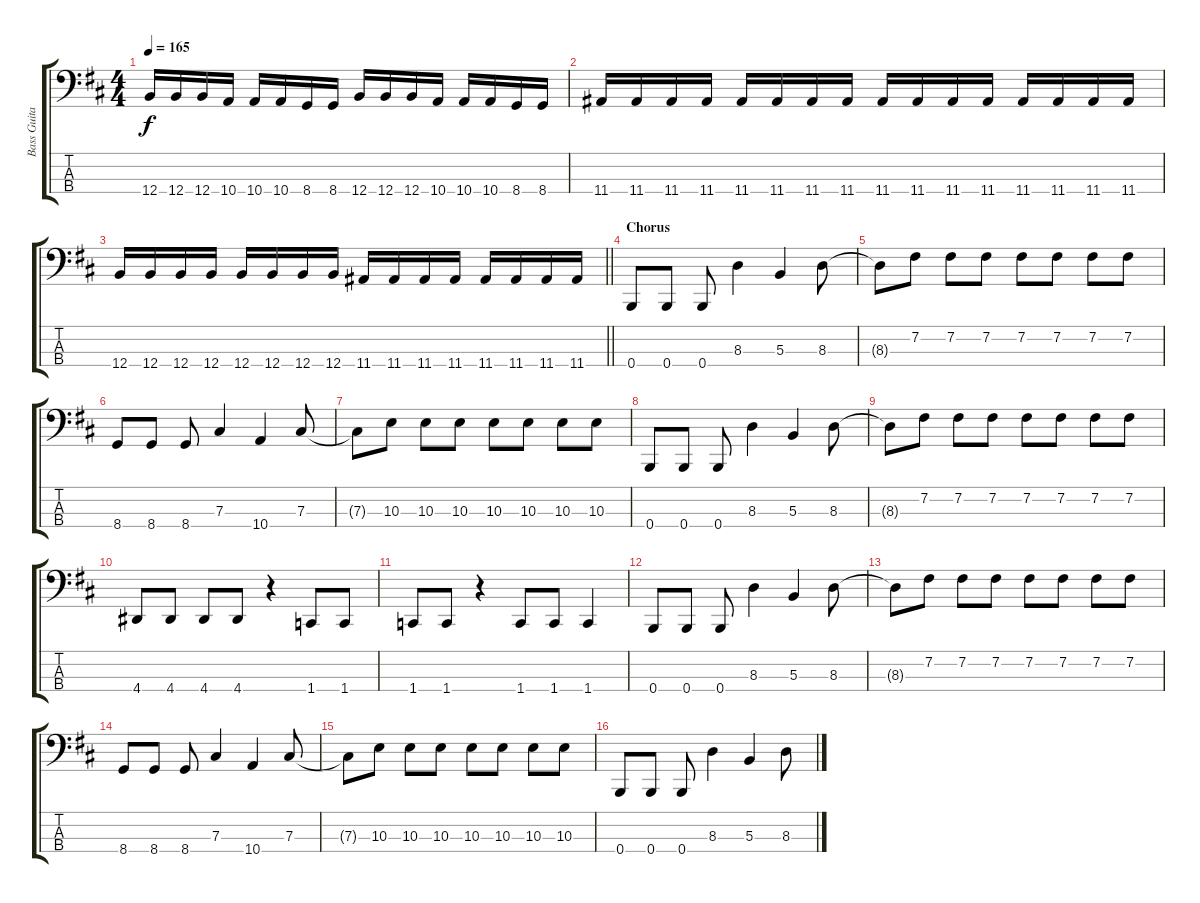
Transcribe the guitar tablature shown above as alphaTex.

\track ("Bass Guitar" "Bass Guita") {instrument electricbasspick}
\staff {score tabs}
\tuning (E2 B1 Gb1 B0) {hide}
\ts (4 4)
\tempo 165
\clef f4
\ks d
12.4.16{dy f} 12.4.16 12.4.16 10.4.16 10.4.16 10.4.16 8.4.16 8.4.16 12.4.16 12.4.16 12.4.16 10.4.16 10.4.16 10.4.16 8.4.16 8.4.16 |
11.4.16 11.4.16 11.4.16 11.4.16 11.4.16 11.4.16 11.4.16 11.4.16 11.4.16 11.4.16 11.4.16 11.4.16 11.4.16 11.4.16 11.4.16 11.4.16 |
\barLineRight lightlight
12.4.16 12.4.16 12.4.16 12.4.16 12.4.16 12.4.16 12.4.16 12.4.16 11.4.16 11.4.16 11.4.16 11.4.16 11.4.16 11.4.16 11.4.16 11.4.16 |
\section ("" "Chorus")
0.4.8 0.4.8 0.4.8 8.3.4 5.3.4 8.3.8 |
8.3{t}.8 7.2.8 7.2.8 7.2.8 7.2.8 7.2.8 7.2.8 7.2.8 |
8.4.8 8.4.8 8.4.8 7.3.4 10.4.4 7.3.8 |
7.3{t}.8 10.3.8 10.3.8 10.3.8 10.3.8 10.3.8 10.3.8 10.3.8 |
0.4.8 0.4.8 0.4.8 8.3.4 5.3.4 8.3.8 |
8.3{t}.8 7.2.8 7.2.8 7.2.8 7.2.8 7.2.8 7.2.8 7.2.8 |
4.4.8 4.4.8 4.4.8 4.4.8 r.4 1.4.8 1.4.8 |
1.4.8 1.4.8 r.4 1.4.8 1.4.8 1.4.4 |
0.4.8 0.4.8 0.4.8 8.3.4 5.3.4 8.3.8 |
8.3{t}.8 7.2.8 7.2.8 7.2.8 7.2.8 7.2.8 7.2.8 7.2.8 |
8.4.8 8.4.8 8.4.8 7.3.4 10.4.4 7.3.8 |
7.3{t}.8 10.3.8 10.3.8 10.3.8 10.3.8 10.3.8 10.3.8 10.3.8 |
0.4.8 0.4.8 0.4.8 8.3.4 5.3.4 8.3.8
